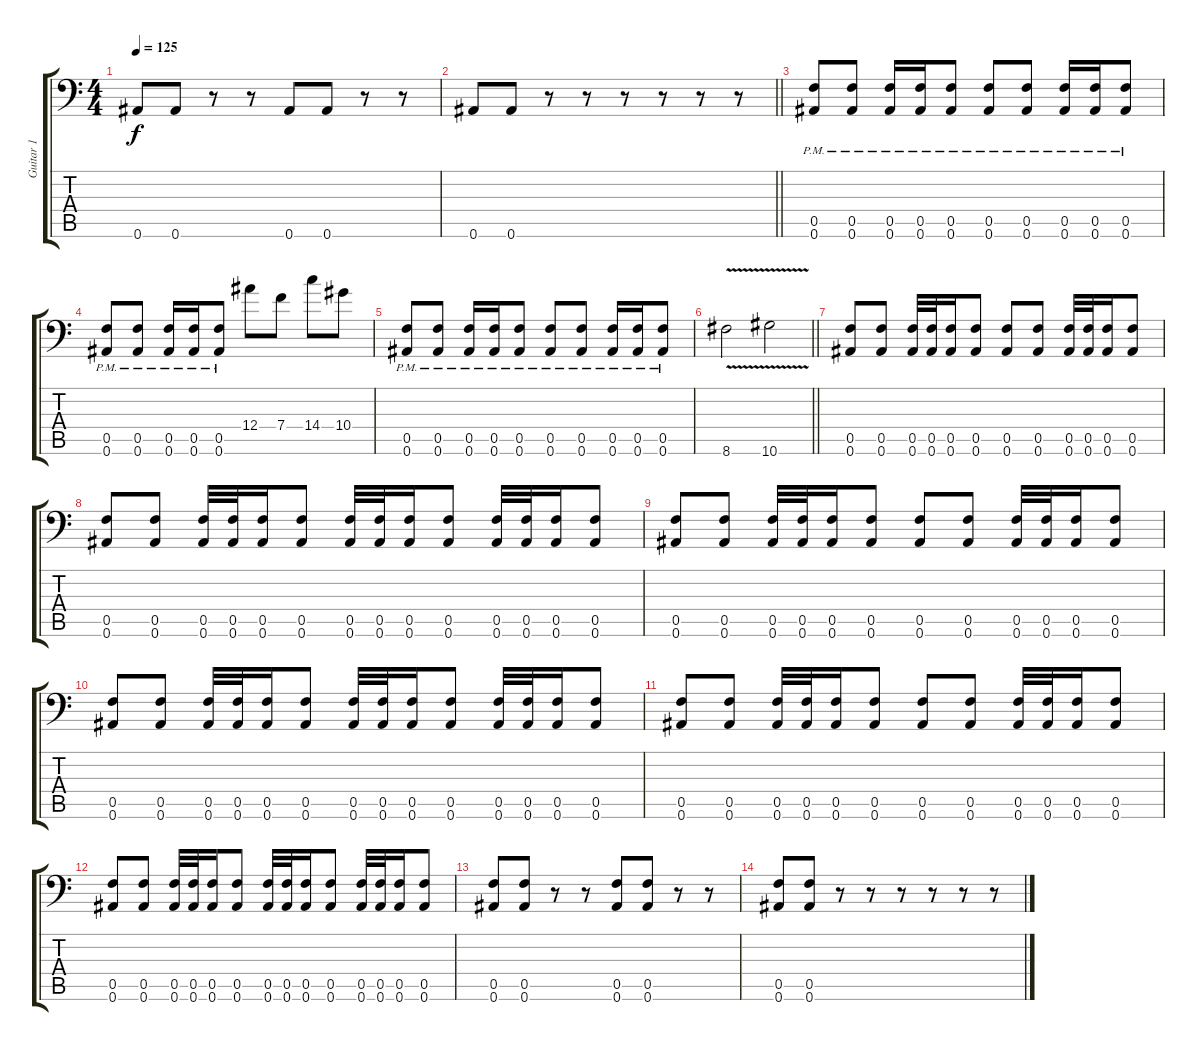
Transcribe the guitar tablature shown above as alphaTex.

\track ("Guitar 1" "Guitar 1") {instrument distortionguitar}
\staff {score tabs}
\tuning (C4 G3 Eb3 Bb2 F2 Bb1) {hide}
\ts (4 4)
\tempo 125
\clef f4
\ks c
0.6.8{dy f} 0.6.8 r.8 r.8 0.6.8 0.6.8 r.8 r.8 |
\barLineRight lightlight
0.6.8 0.6.8 r.8 r.8 r.8 r.8 r.8 r.8 |
\section ("" "")
(0.5{pm} 0.6{pm}).8 (0.5{pm} 0.6{pm}).8 (0.5{pm} 0.6{pm}).16 (0.5{pm} 0.6{pm}).16 (0.5{pm} 0.6{pm}).8 (0.5{pm} 0.6{pm}).8 (0.5{pm} 0.6{pm}).8 (0.5{pm} 0.6{pm}).16 (0.5{pm} 0.6{pm}).16 (0.5{pm} 0.6{pm}).8 |
(0.5{pm} 0.6{pm}).8 (0.5{pm} 0.6{pm}).8 (0.5{pm} 0.6{pm}).16 (0.5{pm} 0.6{pm}).16 (0.5{pm} 0.6{pm}).8 12.4.8 7.4.8 14.4.8 10.4.8 |
(0.5{pm} 0.6{pm}).8 (0.5{pm} 0.6{pm}).8 (0.5{pm} 0.6{pm}).16 (0.5{pm} 0.6{pm}).16 (0.5{pm} 0.6{pm}).8 (0.5{pm} 0.6{pm}).8 (0.5{pm} 0.6{pm}).8 (0.5{pm} 0.6{pm}).16 (0.5{pm} 0.6{pm}).16 (0.5{pm} 0.6{pm}).8 |
\barLineRight lightlight
8.6{v}.2 10.6{v}.2 |
\section ("" "")
(0.5 0.6).8 (0.5 0.6).8 (0.5 0.6).32 (0.5 0.6).32 (0.5 0.6).16 (0.5 0.6).8 (0.5 0.6).8 (0.5 0.6).8 (0.5 0.6).32 (0.5 0.6).32 (0.5 0.6).16 (0.5 0.6).8 |
(0.5 0.6).8 (0.5 0.6).8 (0.5 0.6).32 (0.5 0.6).32 (0.5 0.6).16 (0.5 0.6).8 (0.5 0.6).32 (0.5 0.6).32 (0.5 0.6).16 (0.5 0.6).8 (0.5 0.6).32 (0.5 0.6).32 (0.5 0.6).16 (0.5 0.6).8 |
(0.5 0.6).8 (0.5 0.6).8 (0.5 0.6).32 (0.5 0.6).32 (0.5 0.6).16 (0.5 0.6).8 (0.5 0.6).8 (0.5 0.6).8 (0.5 0.6).32 (0.5 0.6).32 (0.5 0.6).16 (0.5 0.6).8 |
(0.5 0.6).8 (0.5 0.6).8 (0.5 0.6).32 (0.5 0.6).32 (0.5 0.6).16 (0.5 0.6).8 (0.5 0.6).32 (0.5 0.6).32 (0.5 0.6).16 (0.5 0.6).8 (0.5 0.6).32 (0.5 0.6).32 (0.5 0.6).16 (0.5 0.6).8 |
(0.5 0.6).8 (0.5 0.6).8 (0.5 0.6).32 (0.5 0.6).32 (0.5 0.6).16 (0.5 0.6).8 (0.5 0.6).8 (0.5 0.6).8 (0.5 0.6).32 (0.5 0.6).32 (0.5 0.6).16 (0.5 0.6).8 |
(0.5 0.6).8 (0.5 0.6).8 (0.5 0.6).32 (0.5 0.6).32 (0.5 0.6).16 (0.5 0.6).8 (0.5 0.6).32 (0.5 0.6).32 (0.5 0.6).16 (0.5 0.6).8 (0.5 0.6).32 (0.5 0.6).32 (0.5 0.6).16 (0.5 0.6).8 |
(0.5 0.6).8 (0.5 0.6).8 r.8 r.8 (0.5 0.6).8 (0.5 0.6).8 r.8 r.8 |
(0.5 0.6).8 (0.5 0.6).8 r.8 r.8 r.8 r.8 r.8 r.8
